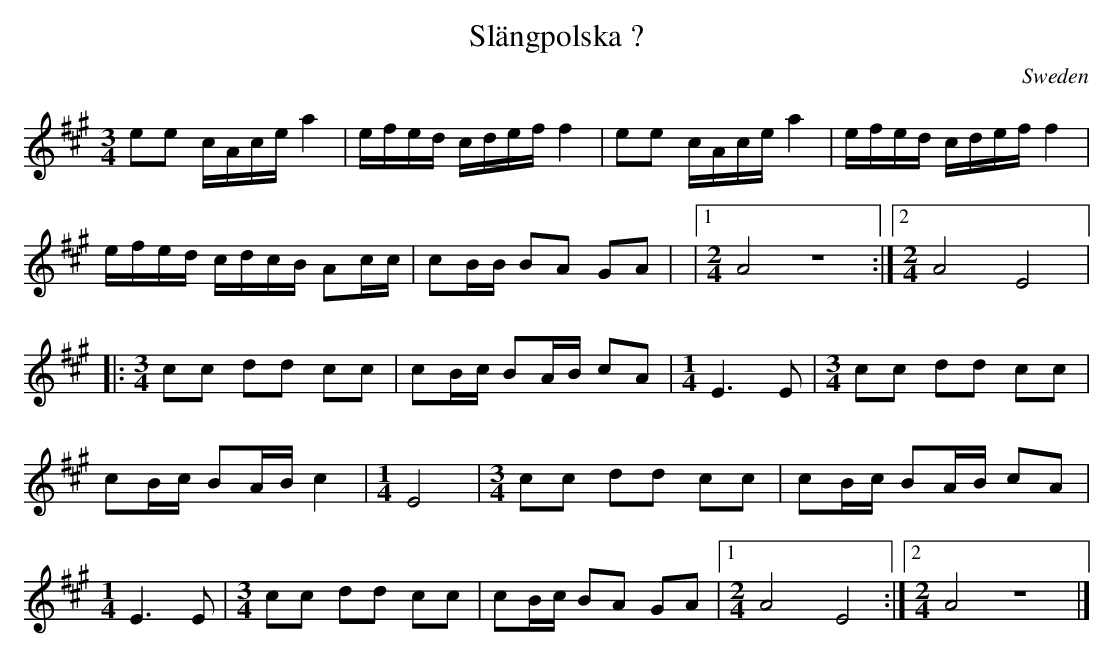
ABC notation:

X:1
T:Slängpolska ?
O:Sweden
M:3/4
K:A
ee c/A/c/e/ a2| e/f/e/d/ c/d/e/f/ f2|\
ee c/A/c/e/ a2| e/f/e/d/ c/d/e/f/ f2|\
e/f/e/d/ c/d/c/B/ Ac/c/| cB/B/ BA GA| \
|1 \
M:2/4
A4 z4 :|2 \
M:2/4
A4 E4|:\
M:3/4
cc dd cc| cB/c/ BA/B/ cA|\
M:1/4
E3E|\
M:3/4
cc dd cc| cB/c/ BA/B/ c2|\
M:1/4
E4|\
M:3/4
cc dd cc| cB/c/ BA/B/ cA|\
M:1/4
E3E|\
M:3/4
cc dd cc| cB/c/ BA GA |1\
M:2/4
A4 E4 :|2\
M:2/4
A4 z4 |]
